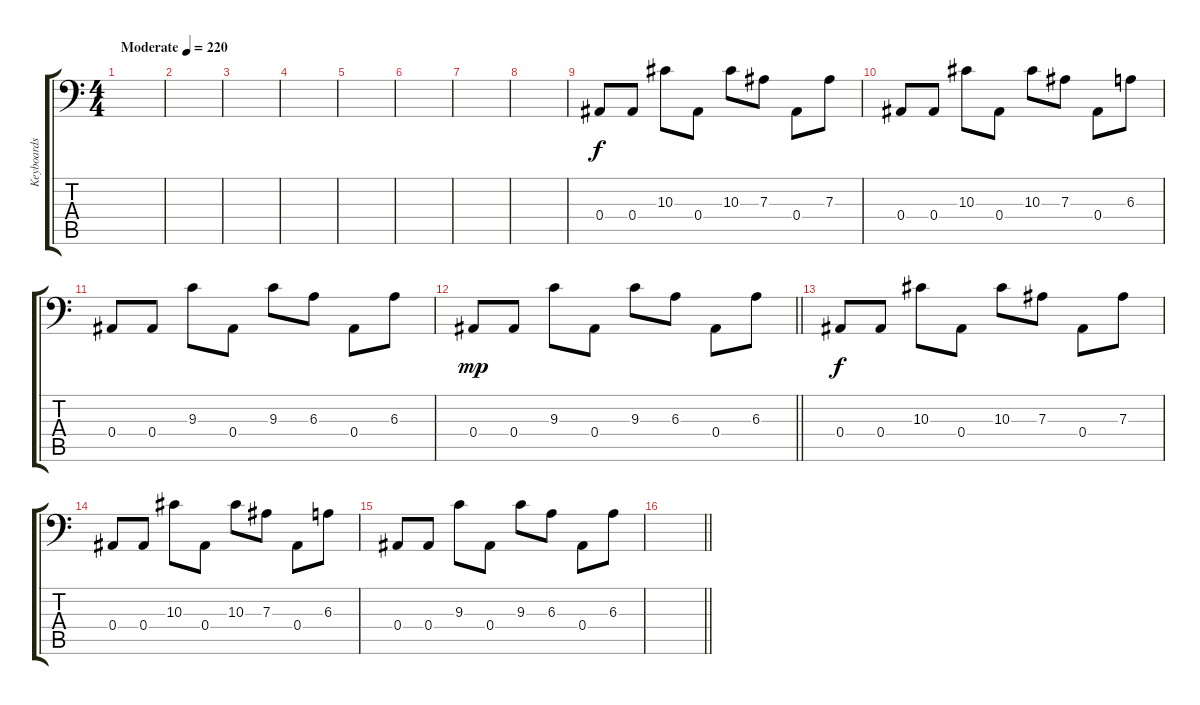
\track ("Keyboards" "Keyboards") {instrument synthstrings1}
\staff {score tabs}
\tuning (C4 G3 Eb3 Bb2 F2 Bb1) {hide}
\ts (4 4)
\tempo (220 "Moderate")
\clef f4
\ks c
|
|
|
|
|
|
|
|
0.4.8 0.4.8 10.3.8 0.4.8 10.3.8 7.3.8 0.4.8 7.3.8 |
0.4.8 0.4.8 10.3.8 0.4.8 10.3.8 7.3.8 0.4.8 6.3.8 |
0.4.8 0.4.8 9.3.8 0.4.8 9.3.8 6.3.8 0.4.8 6.3.8 |
\barLineRight lightlight
0.4.8{dy mp} 0.4.8 9.3.8 0.4.8 9.3.8 6.3.8 0.4.8 6.3.8 |
0.4.8{dy f} 0.4.8 10.3.8 0.4.8 10.3.8 7.3.8 0.4.8 7.3.8 |
0.4.8 0.4.8 10.3.8 0.4.8 10.3.8 7.3.8 0.4.8 6.3.8 |
0.4.8 0.4.8 9.3.8 0.4.8 9.3.8 6.3.8 0.4.8 6.3.8 |
\barLineRight lightlight
